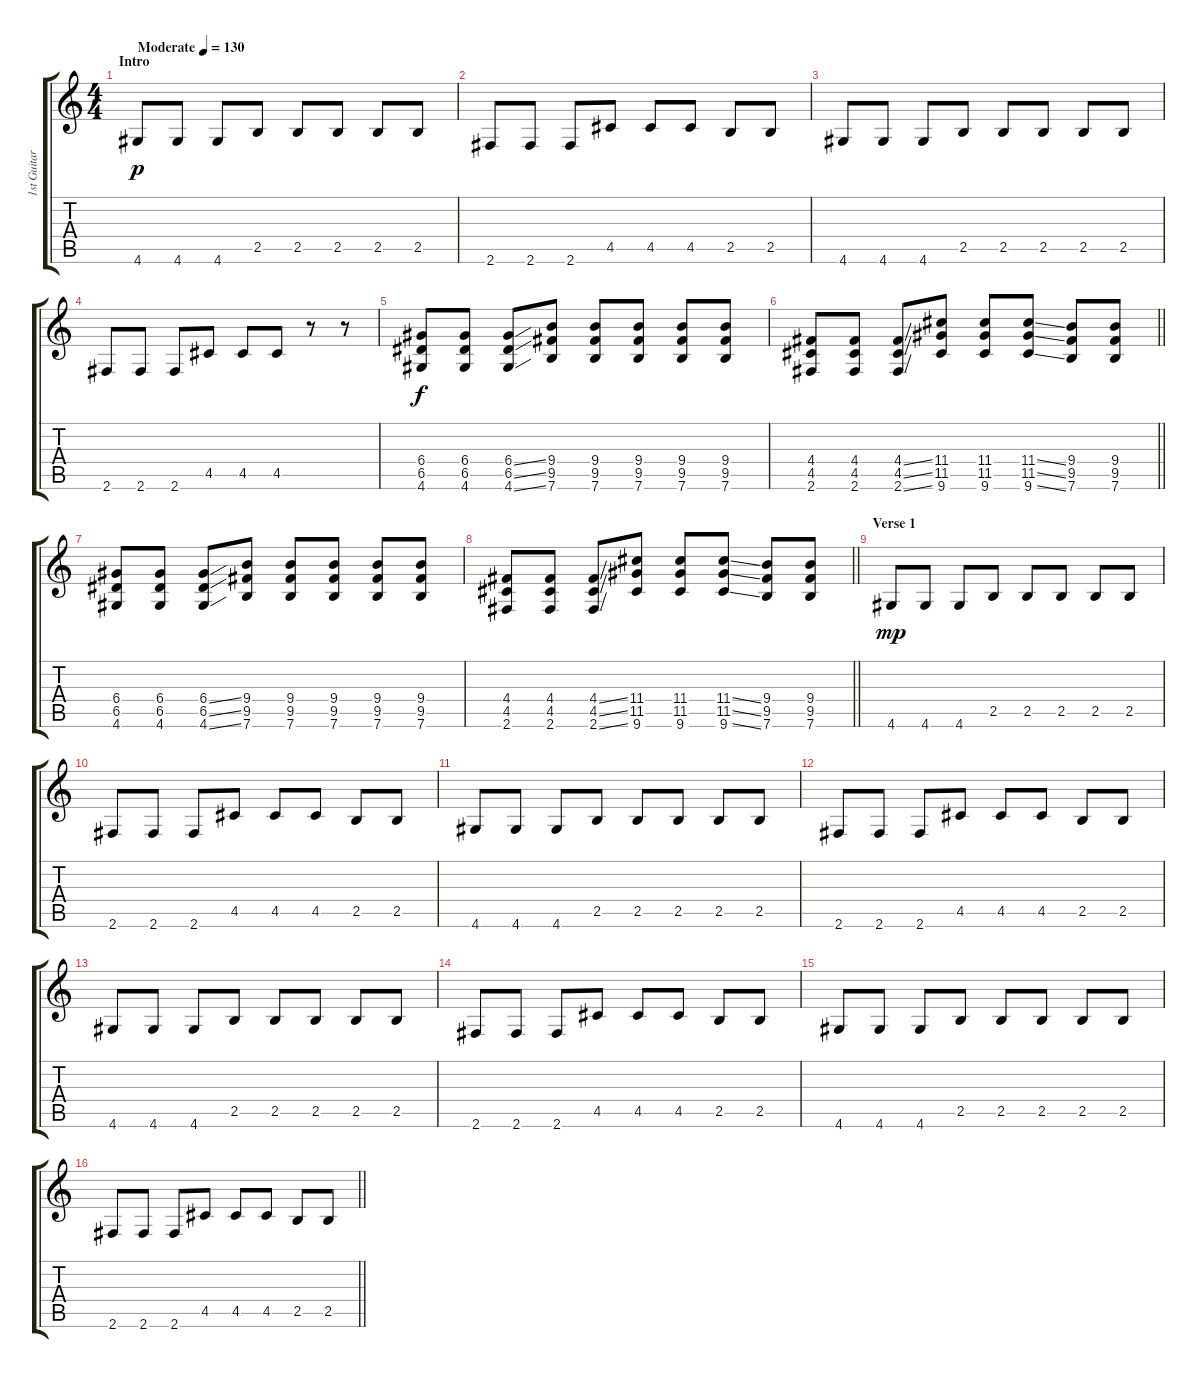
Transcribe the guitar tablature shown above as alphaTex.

\track ("1st Guitar" "1st Guitar") {instrument overdrivenguitar}
\staff {score tabs}
\tuning (E4 B3 G3 D3 A2 E2) {hide}
\ts (4 4)
\section ("" "Intro")
\tempo (130 "Moderate")
\clef g2
\ks c
4.6.8{dy p instrument overdrivenguitar} 4.6.8 4.6.8 2.5.8 2.5.8 2.5.8 2.5.8 2.5.8 |
2.6.8 2.6.8 2.6.8 4.5.8 4.5.8 4.5.8 2.5.8 2.5.8 |
4.6.8 4.6.8 4.6.8 2.5.8 2.5.8 2.5.8 2.5.8 2.5.8 |
2.6.8 2.6.8 2.6.8 4.5.8 4.5.8 4.5.8 r.8 r.8 |
(6.4 6.5 4.6).8{dy f} (6.4 6.5 4.6).8 (6.4{ss} 6.5{ss} 4.6{ss}).8 (9.4 9.5 7.6).8 (9.4 9.5 7.6).8 (9.4 9.5 7.6).8 (9.4 9.5 7.6).8 (9.4 9.5 7.6).8 |
\barLineRight lightlight
(4.4 4.5 2.6).8 (4.4 4.5 2.6).8 (4.4{ss} 4.5{ss} 2.6{ss}).8 (11.4 11.5 9.6).8 (11.4 11.5 9.6).8 (11.4{ss} 11.5{ss} 9.6{ss}).8 (9.4 9.5 7.6).8 (9.4 9.5 7.6).8 |
(6.4 6.5 4.6).8 (6.4 6.5 4.6).8 (6.4{ss} 6.5{ss} 4.6{ss}).8 (9.4 9.5 7.6).8 (9.4 9.5 7.6).8 (9.4 9.5 7.6).8 (9.4 9.5 7.6).8 (9.4 9.5 7.6).8 |
\barLineRight lightlight
(4.4 4.5 2.6).8 (4.4 4.5 2.6).8 (4.4{ss} 4.5{ss} 2.6{ss}).8 (11.4 11.5 9.6).8 (11.4 11.5 9.6).8 (11.4{ss} 11.5{ss} 9.6{ss}).8 (9.4 9.5 7.6).8 (9.4 9.5 7.6).8 |
\section ("" "Verse 1")
4.6.8{dy mp} 4.6.8 4.6.8 2.5.8 2.5.8 2.5.8 2.5.8 2.5.8 |
2.6.8 2.6.8 2.6.8 4.5.8 4.5.8 4.5.8 2.5.8 2.5.8 |
4.6.8 4.6.8 4.6.8 2.5.8 2.5.8 2.5.8 2.5.8 2.5.8 |
2.6.8 2.6.8 2.6.8 4.5.8 4.5.8 4.5.8 2.5.8 2.5.8 |
4.6.8 4.6.8 4.6.8 2.5.8 2.5.8 2.5.8 2.5.8 2.5.8 |
2.6.8 2.6.8 2.6.8 4.5.8 4.5.8 4.5.8 2.5.8 2.5.8 |
4.6.8 4.6.8 4.6.8 2.5.8 2.5.8 2.5.8 2.5.8 2.5.8 |
\barLineRight lightlight
2.6.8 2.6.8 2.6.8 4.5.8 4.5.8 4.5.8 2.5.8 2.5.8
